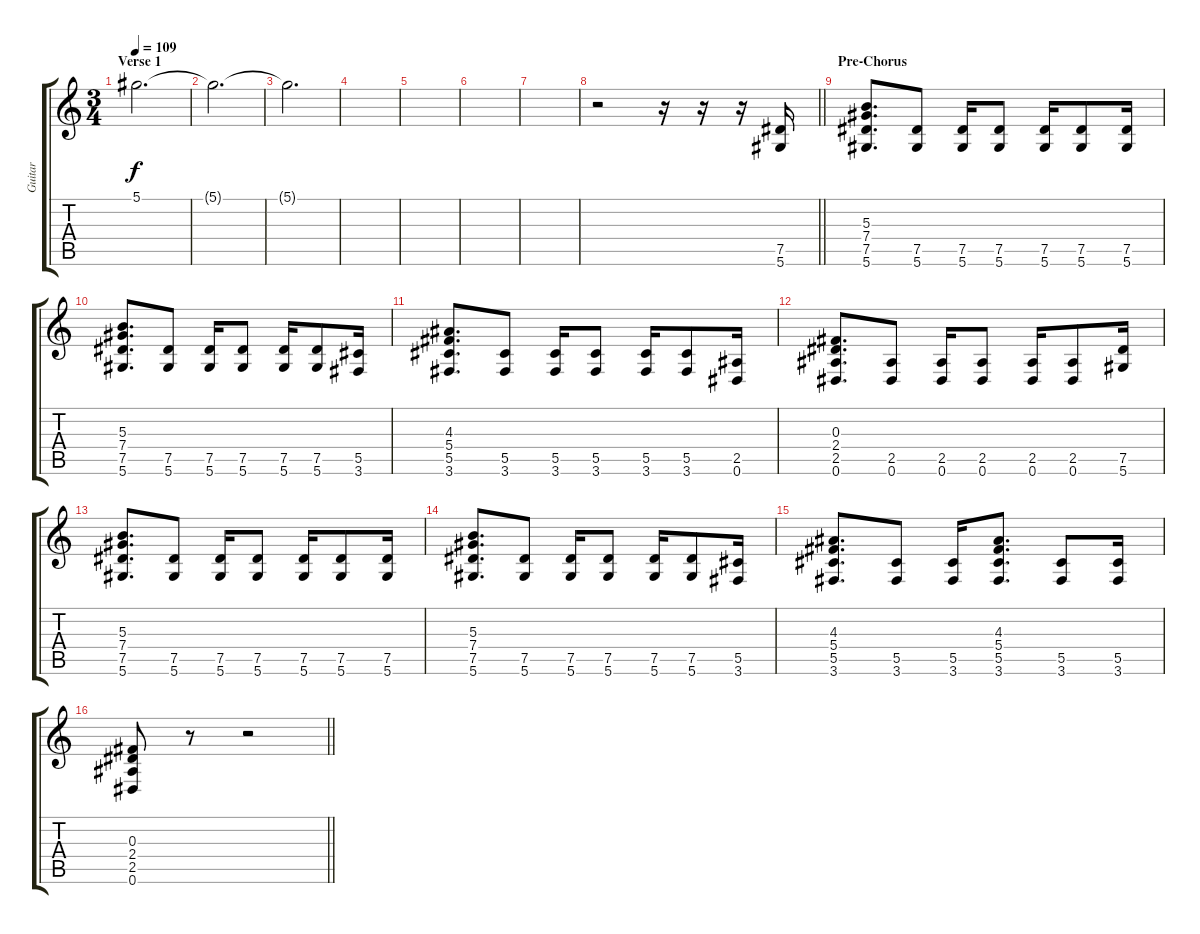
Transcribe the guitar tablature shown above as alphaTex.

\track ("Guitar" "Guitar") {instrument distortionguitar}
\staff {score tabs}
\tuning (Eb4 Bb3 Gb3 Db3 Ab2 Eb2) {hide}
\ts (3 4)
\section ("" "Verse 1")
\tempo 109
\clef g2
\ks c
5.1{t}.2{d dy f} |
5.1{t}.2{d} |
5.1{t}.2{d} |
|
|
|
|
\barLineRight lightlight
r.2 r.16 r.16 r.16 (7.5 5.6).16 |
\section ("" "Pre-Chorus")
(5.3 7.4 7.5 5.6).8{d} (7.5 5.6).8 (7.5 5.6).16 (7.5 5.6).8 (7.5 5.6).16 (7.5 5.6).8 (7.5 5.6).16 |
(5.3 7.4 7.5 5.6).8{d} (7.5 5.6).8 (7.5 5.6).16 (7.5 5.6).8 (7.5 5.6).16 (7.5 5.6).8 (5.5 3.6).16 |
(4.3 5.4 5.5 3.6).8{d} (5.5 3.6).8 (5.5 3.6).16 (5.5 3.6).8 (5.5 3.6).16 (5.5 3.6).8 (2.5 0.6).16 |
(0.3 2.4 2.5 0.6).8{d} (2.5 0.6).8 (2.5 0.6).16 (2.5 0.6).8 (2.5 0.6).16 (2.5 0.6).8 (7.5 5.6).16 |
(5.3 7.4 7.5 5.6).8{d} (7.5 5.6).8 (7.5 5.6).16 (7.5 5.6).8 (7.5 5.6).16 (7.5 5.6).8 (7.5 5.6).16 |
(5.3 7.4 7.5 5.6).8{d} (7.5 5.6).8 (7.5 5.6).16 (7.5 5.6).8 (7.5 5.6).16 (7.5 5.6).8 (5.5 3.6).16 |
(4.3 5.4 5.5 3.6).8{d} (5.5 3.6).8 (5.5 3.6).16 (4.3 5.4 5.5 3.6).8{d} (5.5 3.6).8 (5.5 3.6).16 |
\barLineRight lightlight
(0.3 2.4 2.5 0.6).8 r.8 r.2
